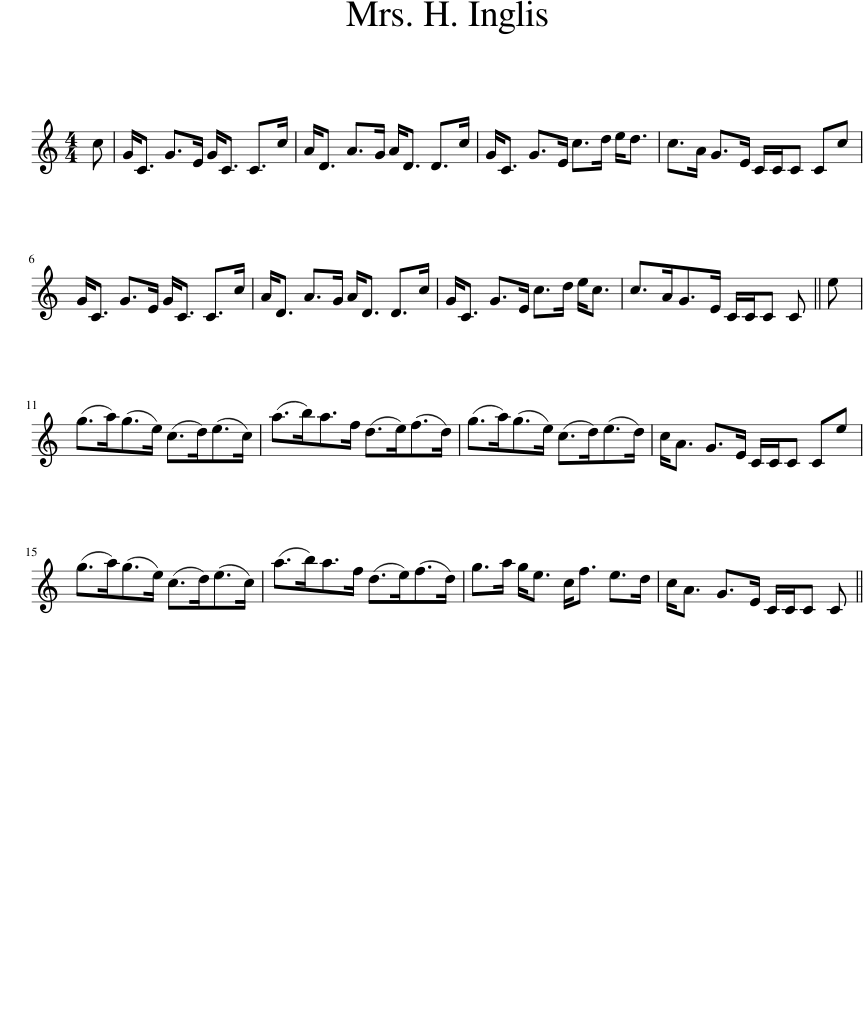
X:1
L:1/8
M:4/4
I:linebreak $
K:C
V:1 treble
V:1
 c | G<C G>E G<C C>c | A<D A>G A<D D>c | G<C G>E c>d e<d | c>A G>E C/C/C Cc |$ %5
 G<C G>E G<C C>c | A<D A>G A<D D>c | G<C G>E c>d e<c | c>AG>E C/C/C C || e |$ %10
 (g>a)(g>e) (c>d)(e>c) | (a>b)a>f (d>e)(f>d) | (g>a)(g>e) (c>d)(e>d) | c<A G>E C/C/C Ce |$ (g>a)(g>e) (c>d)(e>c) | %15
 (a>b)a>f (d>e)(f>d) | g>a g<e c<f e>d | c<A G>E C/C/C C || %18
